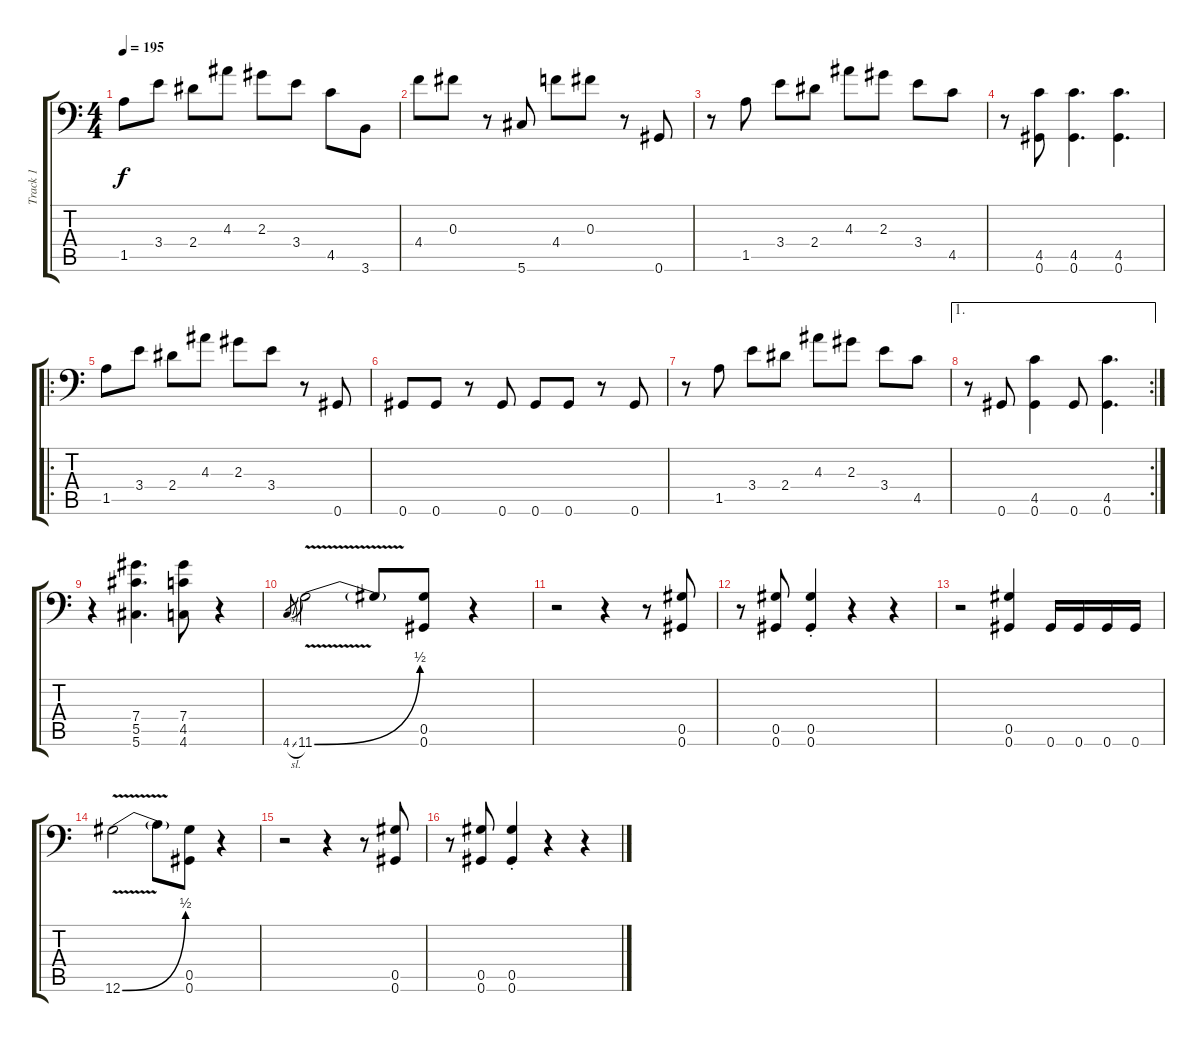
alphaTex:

\track ("Track 1" "Track 1") {instrument distortionguitar}
\staff {score tabs}
\tuning (Eb4 Bb3 Gb3 Db3 Ab2 Ab1) {hide}
\ts (4 4)
\tempo 195
\clef f4
\ks c
1.5.8{dy f} 3.4.8 2.4.8 4.3.8 2.3.8 3.4.8 4.5.8 3.6.8 |
4.4.8 0.3.8 r.8 5.6.8 4.4.8 0.3.8 r.8 0.6.8 |
r.8 1.5.8 3.4.8 2.4.8 4.3.8 2.3.8 3.4.8 4.5.8 |
r.8 (4.5 0.6).8 (4.5 0.6).4{d} (4.5 0.6).4{d} |
\ro
1.5.8 3.4.8 2.4.8 4.3.8 2.3.8 3.4.8 r.8 0.6.8 |
0.6.8 0.6.8 r.8 0.6.8 0.6.8 0.6.8 r.8 0.6.8 |
r.8 1.5.8 3.4.8 2.4.8 4.3.8 2.3.8 3.4.8 4.5.8 |
\ae 1
\rc 2
r.8 0.6.8 (4.5 0.6).4 0.6.8 (4.5 0.6).4{d} |
r.4 (7.4 5.5 5.6).4{d} (7.4 4.5 4.6).8 r.4 |
4.6{sl}.8{gr} 11.6{be (bend 0 0 60 2) v}.2 11.6{t}.8 (0.5 0.6).8 r.4 |
r.2 r.4 r.8 (0.5 0.6).8 |
r.8 (0.5 0.6).8 (0.5 0.6{st}).4 r.4 r.4 |
r.2 (0.5 0.6).4 0.6.16 0.6.16 0.6.16 0.6.16 |
12.6{be (bend 0 0 60 2) v}.2 12.6{t}.8 (0.5 0.6).8 r.4 |
r.2 r.4 r.8 (0.5 0.6).8 |
r.8 (0.5 0.6).8 (0.5 0.6{st}).4 r.4 r.4
